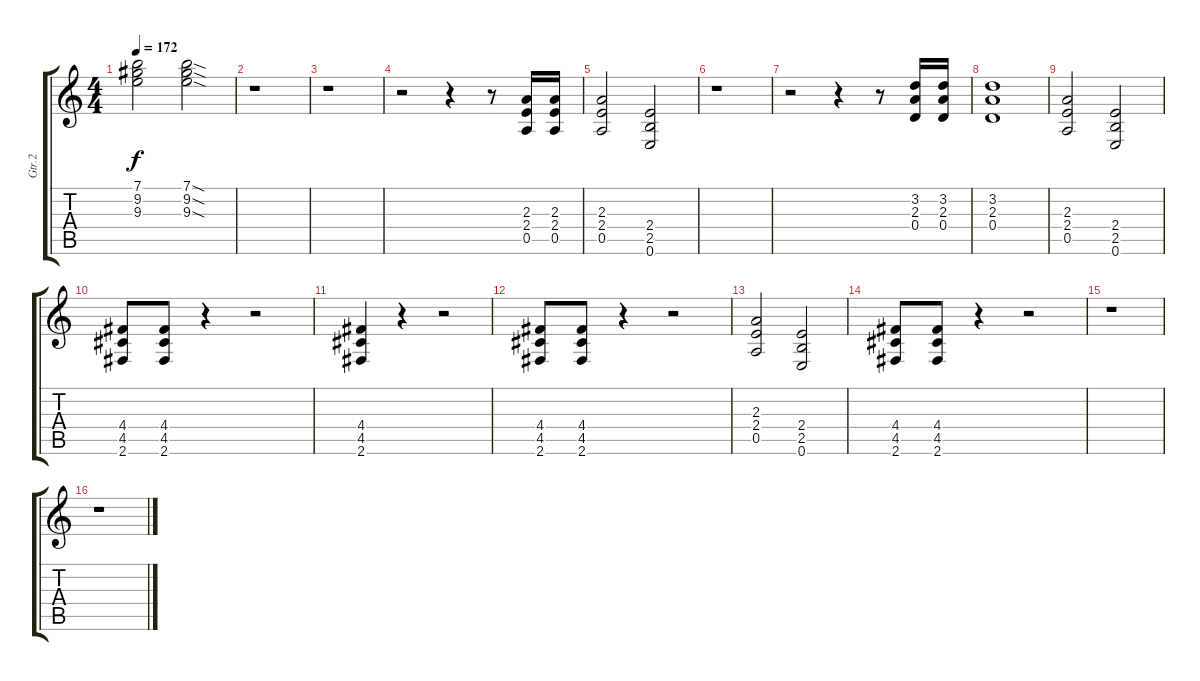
\track ("Gtr.2" "Gtr.2") {instrument overdrivenguitar}
\staff {score tabs}
\tuning (E4 B3 G3 D3 A2 E2) {hide}
\ts (4 4)
\tempo 172
\clef g2
\ks c
(7.1 9.2 9.3).2{dy f} (7.1{sod} 9.2{sod} 9.3{sod}).2 |
r.1 |
r.1 |
r.2 r.4 r.8 (2.3 2.4 0.5).16 (2.3 2.4 0.5).16 |
(2.3 2.4 0.5).2 (2.4 2.5 0.6).2 |
r.1 |
r.2 r.4 r.8 (3.2 2.3 0.4).16 (3.2 2.3 0.4).16 |
(3.2 2.3 0.4).1 |
(2.3 2.4 0.5).2 (2.4 2.5 0.6).2 |
(4.4 4.5 2.6).8 (4.4 4.5 2.6).8 r.4 r.2 |
(4.4 4.5 2.6).4 r.4 r.2 |
(4.4 4.5 2.6).8 (4.4 4.5 2.6).8 r.4 r.2 |
(2.3 2.4 0.5).2 (2.4 2.5 0.6).2 |
(4.4 4.5 2.6).8 (4.4 4.5 2.6).8 r.4 r.2 |
r.1 |
r.1
